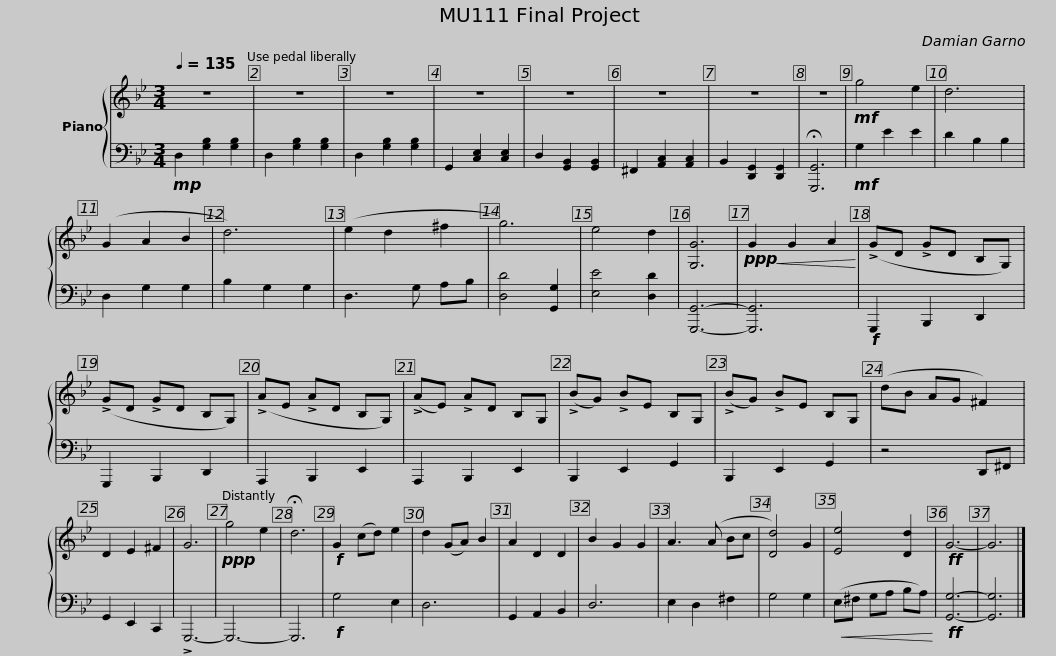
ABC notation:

X:1
%%score { 1 | 2 }
L:1/8
Q:1/4=135
M:3/4
I:linebreak $
K:Bb
V:1 treble
V:2 bass
V:1
 z6 | z6 | z6 | z6 | z6 | %5
 z6 | z6 | z6 |!mf! g4 e2 | d6 | %10
 (G2 A2 B2 | d6) |$ (e2 d2 ^f2 | g6) | e4 d2 | %15
 [G,G]6 |!ppp!!<(! G2 G2 A2!<)! | (!>!GD !>!GD B,G,) | (!>!GD !>!GD B,G,) | (!>!AE !>!AD B,G,) |$ %20
 (!>!AE) !>!AD B,G, | (!>!BG) !>!BE B,G, | (!>!BG) !>!BE B,G, | (dB AG ^F2) | D2 E2 ^F2 | %25
 G6 |!ppp! g4 e2 | !fermata!d6 |$!f! G2 (cd) e2 | d2 (GA) B2 | %30
 A2 D2 D2 | B2 G2 G2 | A3 (A Bc | [Dd]4) G2 | [Ee]4 [Dd]2 | %35
!ff! G6- | G6 |] %37
V:2
!mp! D,2 [G,B,]2 [G,B,]2 | D,2 [G,B,]2 [G,B,]2 | D,2 [G,B,]2 [G,B,]2 | G,,2 [C,E,]2 [C,E,]2 | D,2 [G,,B,,]2 [G,,B,,]2 | %5
 ^F,,2 [A,,C,]2 [A,,C,]2 | B,,2 [D,,G,,]2 [D,,G,,]2 | !fermata![G,,,G,,]6 |!mf! G,2 E2 E2 | D2 B,2 B,2 | %10
 D,2 G,2 G,2 | B,2 G,2 G,2 |$ D,3 G, A,B, | [D,D]4 [G,,G,]2 | [E,E]4 [D,D]2 | %15
 [G,,,G,,]6- | [G,,,G,,]6 |!f! G,,,2 B,,,2 D,,2 | G,,,2 B,,,2 D,,2 | A,,,2 B,,,2 E,,2 |$ %20
 A,,,2 B,,,2 E,,2 | B,,,2 E,,2 G,,2 | B,,,2 E,,2 G,,2 | z4 D,,^F,, | G,,2 E,,2 C,,2 | %25
 !>!G,,,6- | G,,,6- | G,,,6 |$!f! G,4 E,2 | D,6 | %30
 G,,2 A,,2 B,,2 | D,6 | E,2 D,2 ^F,2 | G,4 G,2 |!<(! (E,^F, G,A, B,A,)!<)! | %35
!ff! [G,,G,]6- | [G,,G,]6 |] %37
